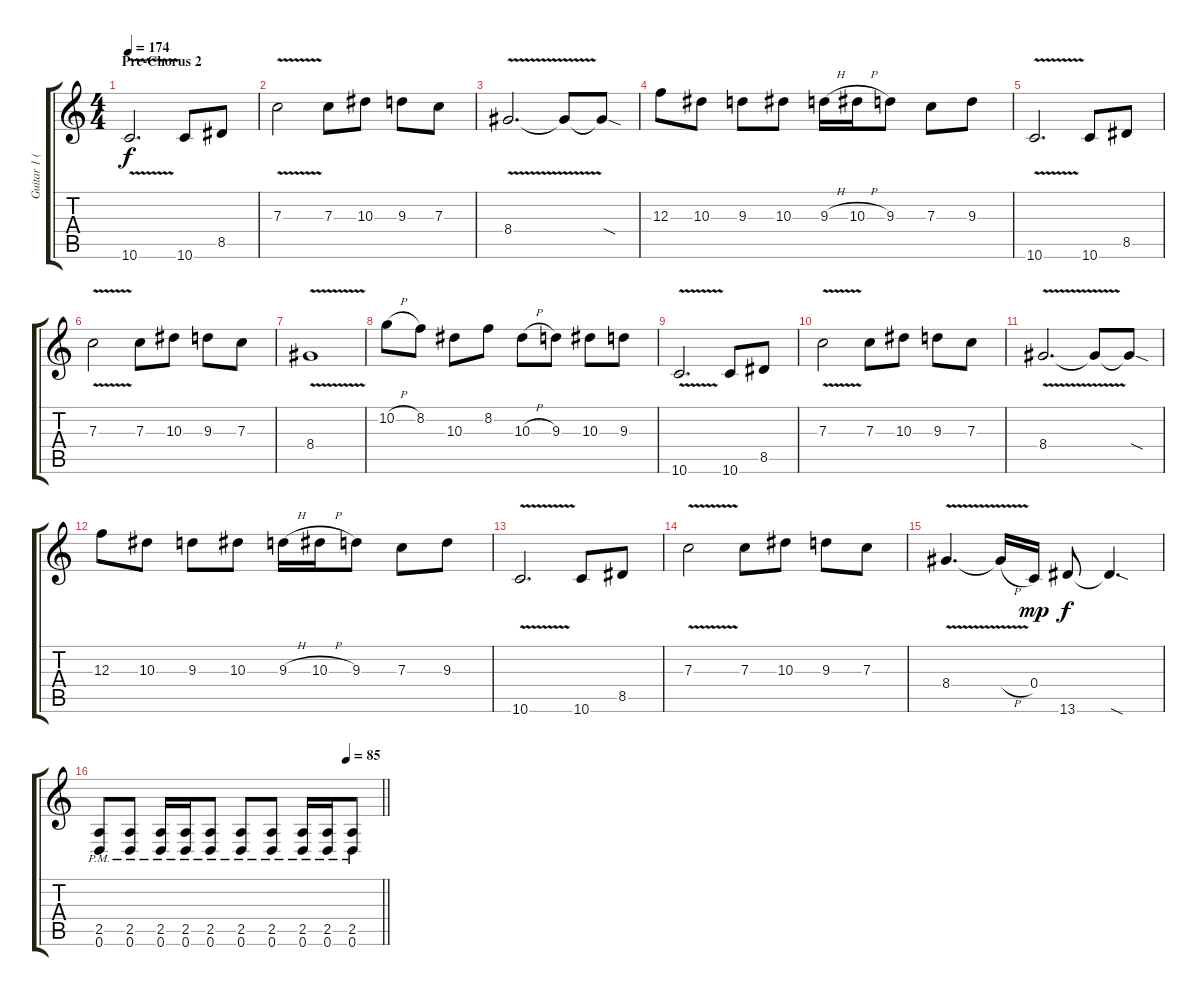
\track ("Guitar 1 (Distortion)" "Guitar 1 (") {instrument distortionguitar}
\staff {score tabs}
\tuning (D4 A3 F3 C3 G2 D2) {hide}
\ts (4 4)
\section ("" "Pre-Chorus 2")
\tempo 174
\clef g2
\ks c
10.6{v}.2{d dy f} 10.6.8 8.5.8 |
7.3{v}.2 7.3.8 10.3.8 9.3.8 7.3.8 |
8.4{v}.2{d} 8.4{t}.8 8.4{sod t}.8 |
12.3.8 10.3.8 9.3.8 10.3.8 9.3{h}.16 10.3{h}.16 9.3.8 7.3.8 9.3.8 |
10.6{v}.2{d} 10.6.8 8.5.8 |
7.3{v}.2 7.3.8 10.3.8 9.3.8 7.3.8 |
8.4{v}.1 |
10.2{h}.8 8.2.8 10.3.8 8.2.8 10.3{h}.8 9.3.8 10.3.8 9.3.8 |
10.6{v}.2{d} 10.6.8 8.5.8 |
7.3{v}.2 7.3.8 10.3.8 9.3.8 7.3.8 |
8.4{v}.2{d} 8.4{t}.8 8.4{sod t}.8 |
12.3.8 10.3.8 9.3.8 10.3.8 9.3{h}.16 10.3{h}.16 9.3.8 7.3.8 9.3.8 |
10.6{v}.2{d} 10.6.8 8.5.8 |
7.3{v}.2 7.3.8 10.3.8 9.3.8 7.3.8 |
8.4{v}.4{d} 8.4{h t}.16 0.4.16{dy mp} 13.6.8{dy f} 13.6{sod t}.4{d} |
\tempo (85 0.875)
\barLineRight lightlight
(2.5{pm} 0.6{pm}).8 (2.5{pm} 0.6{pm}).8 (2.5{pm} 0.6{pm}).16 (2.5{pm} 0.6{pm}).16 (2.5{pm} 0.6{pm}).8 (2.5{pm} 0.6{pm}).8 (2.5{pm} 0.6{pm}).8 (2.5{pm} 0.6{pm}).16 (2.5{pm} 0.6{pm}).16 (2.5{pm} 0.6{pm}).8
